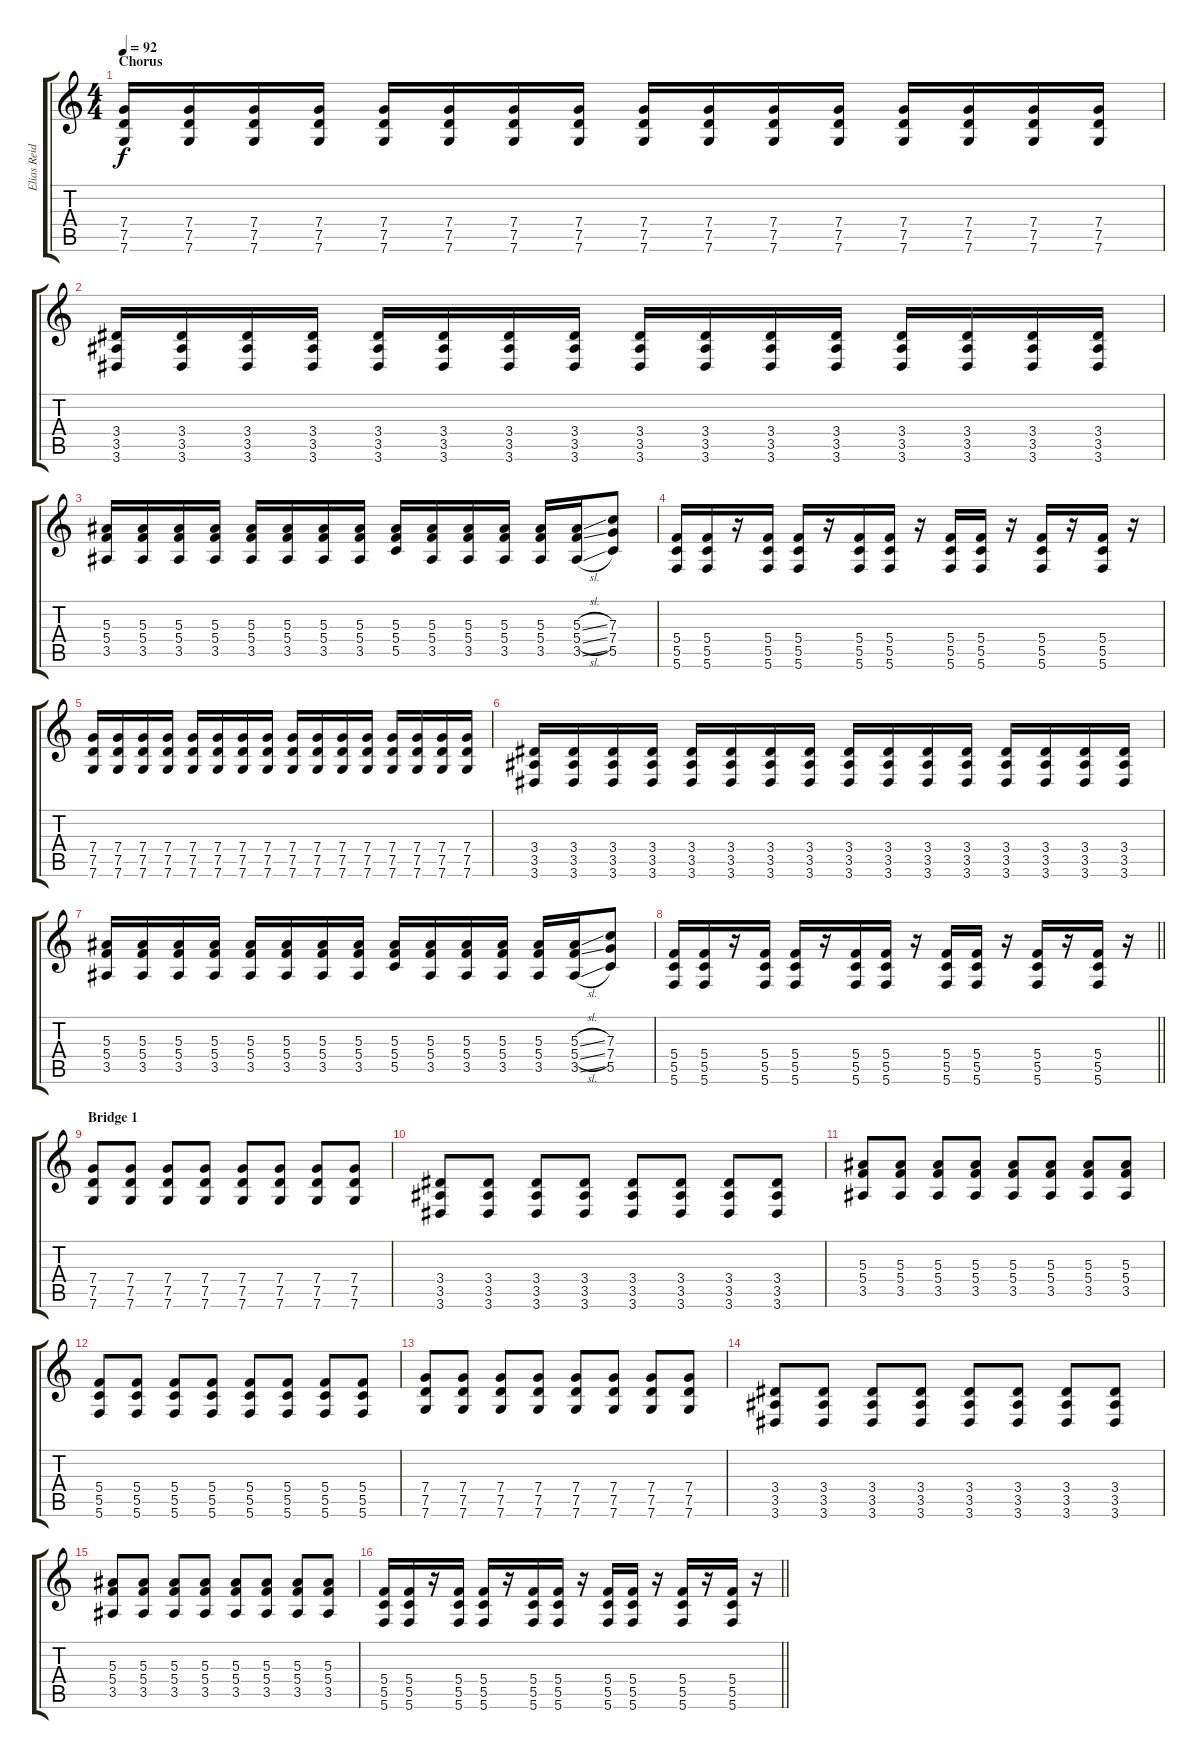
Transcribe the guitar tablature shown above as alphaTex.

\track ("Elias Reidy (Rhythm Guitar)" "Elias Reid") {instrument distortionguitar}
\staff {score tabs}
\tuning (D4 A3 F3 C3 G2 C2) {hide}
\ts (4 4)
\section ("" "Chorus")
\tempo 92
\clef g2
\ks c
(7.4 7.5 7.6).16{dy f} (7.4 7.5 7.6).16 (7.4 7.5 7.6).16 (7.4 7.5 7.6).16 (7.4 7.5 7.6).16 (7.4 7.5 7.6).16 (7.4 7.5 7.6).16 (7.4 7.5 7.6).16 (7.4 7.5 7.6).16 (7.4 7.5 7.6).16 (7.4 7.5 7.6).16 (7.4 7.5 7.6).16 (7.4 7.5 7.6).16 (7.4 7.5 7.6).16 (7.4 7.5 7.6).16 (7.4 7.5 7.6).16 |
(3.4 3.5 3.6).16 (3.4 3.5 3.6).16 (3.4 3.5 3.6).16 (3.4 3.5 3.6).16 (3.4 3.5 3.6).16 (3.4 3.5 3.6).16 (3.4 3.5 3.6).16 (3.4 3.5 3.6).16 (3.4 3.5 3.6).16 (3.4 3.5 3.6).16 (3.4 3.5 3.6).16 (3.4 3.5 3.6).16 (3.4 3.5 3.6).16 (3.4 3.5 3.6).16 (3.4 3.5 3.6).16 (3.4 3.5 3.6).16 |
(5.3 5.4 3.5).16 (5.3 5.4 3.5).16 (5.3 5.4 3.5).16 (5.3 5.4 3.5).16 (5.3 5.4 3.5).16 (5.3 5.4 3.5).16 (5.3 5.4 3.5).16 (5.3 5.4 3.5).16 (5.3 5.4 5.5).16 (5.3 5.4 3.5).16 (5.3 5.4 3.5).16 (5.3 5.4 3.5).16 (5.3 5.4 3.5).16 (5.3{sl} 5.4{sl} 3.5{sl}).16 (7.3 7.4 5.5).8 |
(5.4 5.5 5.6).16 (5.4 5.5 5.6).16 r.16 (5.4 5.5 5.6).16 (5.4 5.5 5.6).16 r.16 (5.4 5.5 5.6).16 (5.4 5.5 5.6).16 r.16 (5.4 5.5 5.6).16 (5.4 5.5 5.6).16 r.16 (5.4 5.5 5.6).16 r.16 (5.4 5.5 5.6).16 r.16 |
(7.4 7.5 7.6).16 (7.4 7.5 7.6).16 (7.4 7.5 7.6).16 (7.4 7.5 7.6).16 (7.4 7.5 7.6).16 (7.4 7.5 7.6).16 (7.4 7.5 7.6).16 (7.4 7.5 7.6).16 (7.4 7.5 7.6).16 (7.4 7.5 7.6).16 (7.4 7.5 7.6).16 (7.4 7.5 7.6).16 (7.4 7.5 7.6).16 (7.4 7.5 7.6).16 (7.4 7.5 7.6).16 (7.4 7.5 7.6).16 |
(3.4 3.5 3.6).16 (3.4 3.5 3.6).16 (3.4 3.5 3.6).16 (3.4 3.5 3.6).16 (3.4 3.5 3.6).16 (3.4 3.5 3.6).16 (3.4 3.5 3.6).16 (3.4 3.5 3.6).16 (3.4 3.5 3.6).16 (3.4 3.5 3.6).16 (3.4 3.5 3.6).16 (3.4 3.5 3.6).16 (3.4 3.5 3.6).16 (3.4 3.5 3.6).16 (3.4 3.5 3.6).16 (3.4 3.5 3.6).16 |
(5.3 5.4 3.5).16 (5.3 5.4 3.5).16 (5.3 5.4 3.5).16 (5.3 5.4 3.5).16 (5.3 5.4 3.5).16 (5.3 5.4 3.5).16 (5.3 5.4 3.5).16 (5.3 5.4 3.5).16 (5.3 5.4 5.5).16 (5.3 5.4 3.5).16 (5.3 5.4 3.5).16 (5.3 5.4 3.5).16 (5.3 5.4 3.5).16 (5.3{sl} 5.4{sl} 3.5{sl}).16 (7.3 7.4 5.5).8 |
\barLineRight lightlight
(5.4 5.5 5.6).16 (5.4 5.5 5.6).16 r.16 (5.4 5.5 5.6).16 (5.4 5.5 5.6).16 r.16 (5.4 5.5 5.6).16 (5.4 5.5 5.6).16 r.16 (5.4 5.5 5.6).16 (5.4 5.5 5.6).16 r.16 (5.4 5.5 5.6).16 r.16 (5.4 5.5 5.6).16 r.16 |
\section ("" "Bridge 1")
(7.4 7.5 7.6).8 (7.4 7.5 7.6).8 (7.4 7.5 7.6).8 (7.4 7.5 7.6).8 (7.4 7.5 7.6).8 (7.4 7.5 7.6).8 (7.4 7.5 7.6).8 (7.4 7.5 7.6).8 |
(3.4 3.5 3.6).8 (3.4 3.5 3.6).8 (3.4 3.5 3.6).8 (3.4 3.5 3.6).8 (3.4 3.5 3.6).8 (3.4 3.5 3.6).8 (3.4 3.5 3.6).8 (3.4 3.5 3.6).8 |
(5.3 5.4 3.5).8 (5.3 5.4 3.5).8 (5.3 5.4 3.5).8 (5.3 5.4 3.5).8 (5.3 5.4 3.5).8 (5.3 5.4 3.5).8 (5.3 5.4 3.5).8 (5.3 5.4 3.5).8 |
(5.4 5.5 5.6).8 (5.4 5.5 5.6).8 (5.4 5.5 5.6).8 (5.4 5.5 5.6).8 (5.4 5.5 5.6).8 (5.4 5.5 5.6).8 (5.4 5.5 5.6).8 (5.4 5.5 5.6).8 |
(7.4 7.5 7.6).8 (7.4 7.5 7.6).8 (7.4 7.5 7.6).8 (7.4 7.5 7.6).8 (7.4 7.5 7.6).8 (7.4 7.5 7.6).8 (7.4 7.5 7.6).8 (7.4 7.5 7.6).8 |
(3.4 3.5 3.6).8 (3.4 3.5 3.6).8 (3.4 3.5 3.6).8 (3.4 3.5 3.6).8 (3.4 3.5 3.6).8 (3.4 3.5 3.6).8 (3.4 3.5 3.6).8 (3.4 3.5 3.6).8 |
(5.3 5.4 3.5).8 (5.3 5.4 3.5).8 (5.3 5.4 3.5).8 (5.3 5.4 3.5).8 (5.3 5.4 3.5).8 (5.3 5.4 3.5).8 (5.3 5.4 3.5).8 (5.3 5.4 3.5).8 |
\barLineRight lightlight
(5.4 5.5 5.6).16 (5.4 5.5 5.6).16 r.16 (5.4 5.5 5.6).16 (5.4 5.5 5.6).16 r.16 (5.4 5.5 5.6).16 (5.4 5.5 5.6).16 r.16 (5.4 5.5 5.6).16 (5.4 5.5 5.6).16 r.16 (5.4 5.5 5.6).16 r.16 (5.4 5.5 5.6).16 r.16
